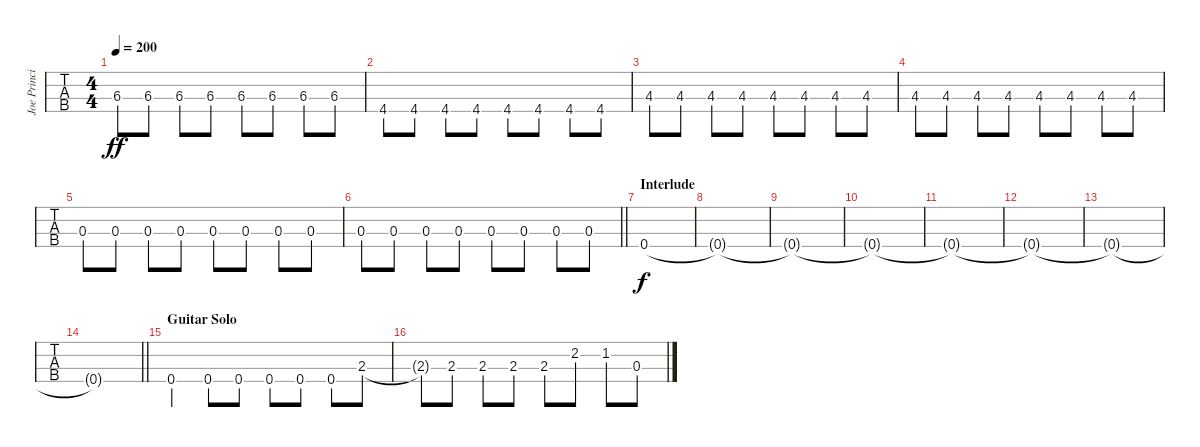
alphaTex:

\track ("Joe Principe - Bass" "Joe Princi") {instrument electricbassfinger}
\staff {tabs}
\tuning (Gb2 Db2 Ab1 Eb1) {hide}
\ts (4 4)
\tempo 200
\clef f4
\ks ebminor
6.3.8{dy ff} 6.3.8 6.3.8 6.3.8 6.3.8 6.3.8 6.3.8 6.3.8 |
4.4.8 4.4.8 4.4.8 4.4.8 4.4.8 4.4.8 4.4.8 4.4.8 |
4.3.8 4.3.8 4.3.8 4.3.8 4.3.8 4.3.8 4.3.8 4.3.8 |
4.3.8 4.3.8 4.3.8 4.3.8 4.3.8 4.3.8 4.3.8 4.3.8 |
0.3.8 0.3.8 0.3.8 0.3.8 0.3.8 0.3.8 0.3.8 0.3.8 |
\barLineRight lightlight
0.3.8 0.3.8 0.3.8 0.3.8 0.3.8 0.3.8 0.3.8 0.3.8 |
\section ("" "Interlude")
0.4.1{dy f} |
0.4{t}.1 |
0.4{t}.1 |
0.4{t}.1 |
0.4{t}.1 |
0.4{t}.1 |
0.4{t}.1 |
\barLineRight lightlight
0.4{t}.1 |
\section ("" "Guitar Solo")
0.4.4 0.4.8 0.4.8 0.4.8 0.4.8 0.4.8 2.3.8 |
2.3{t}.8 2.3.8 2.3.8 2.3.8 2.3.8 2.2.8 1.2.8 0.3.8
